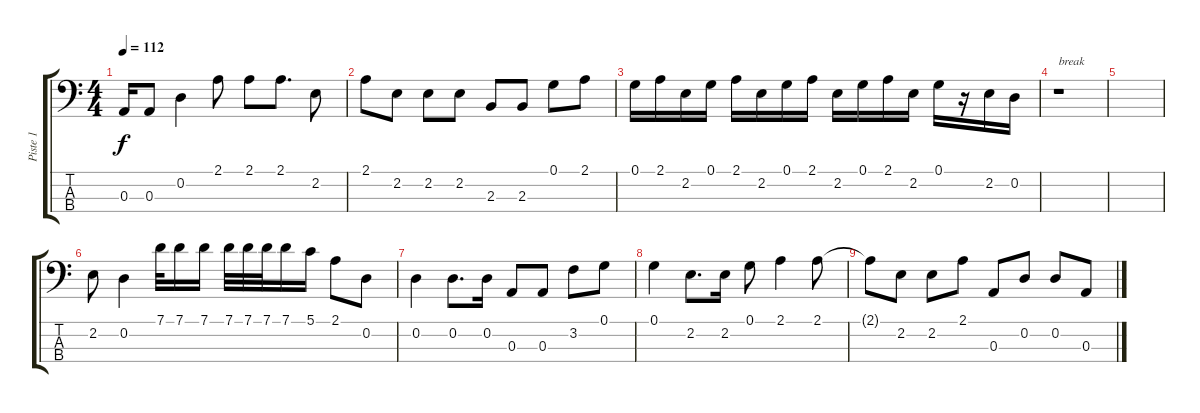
\track ("Piste 1" "Piste 1") {instrument electricbassfinger}
\staff {score tabs}
\tuning (G2 D2 A1 E1) {hide}
\ts (4 4)
\tempo 112
\clef f4
\ks c
0.3.16{dy f} 0.3.8 0.2.4 2.1.8 2.1.8 2.1.8{d} 2.2.8 |
2.1.8 2.2.8 2.2.8 2.2.8 2.3.8 2.3.8 0.1.8 2.1.8 |
0.1.16 2.1.16 2.2.16 0.1.16 2.1.16 2.2.16 0.1.16 2.1.16 2.2.16 0.1.16 2.1.16 2.2.16 0.1.16 r.16 2.2.16 0.2.16 |
r.1{txt "break"} |
|
2.2.8 0.2.4 7.1.32 7.1.16 7.1.16 7.1.32 7.1.32 7.1.32 7.1.16 5.1.16 2.1.8 0.2.8 |
0.2.4 0.2.8{d} 0.2.16 0.3.8 0.3.8 3.2.8 0.1.8 |
0.1.4 2.2.8{d} 2.2.16 0.1.8 2.1.4 2.1.8 |
2.1{t}.8 2.2.8 2.2.8 2.1.8 0.3.8 0.2.8 0.2.8 0.3.8
